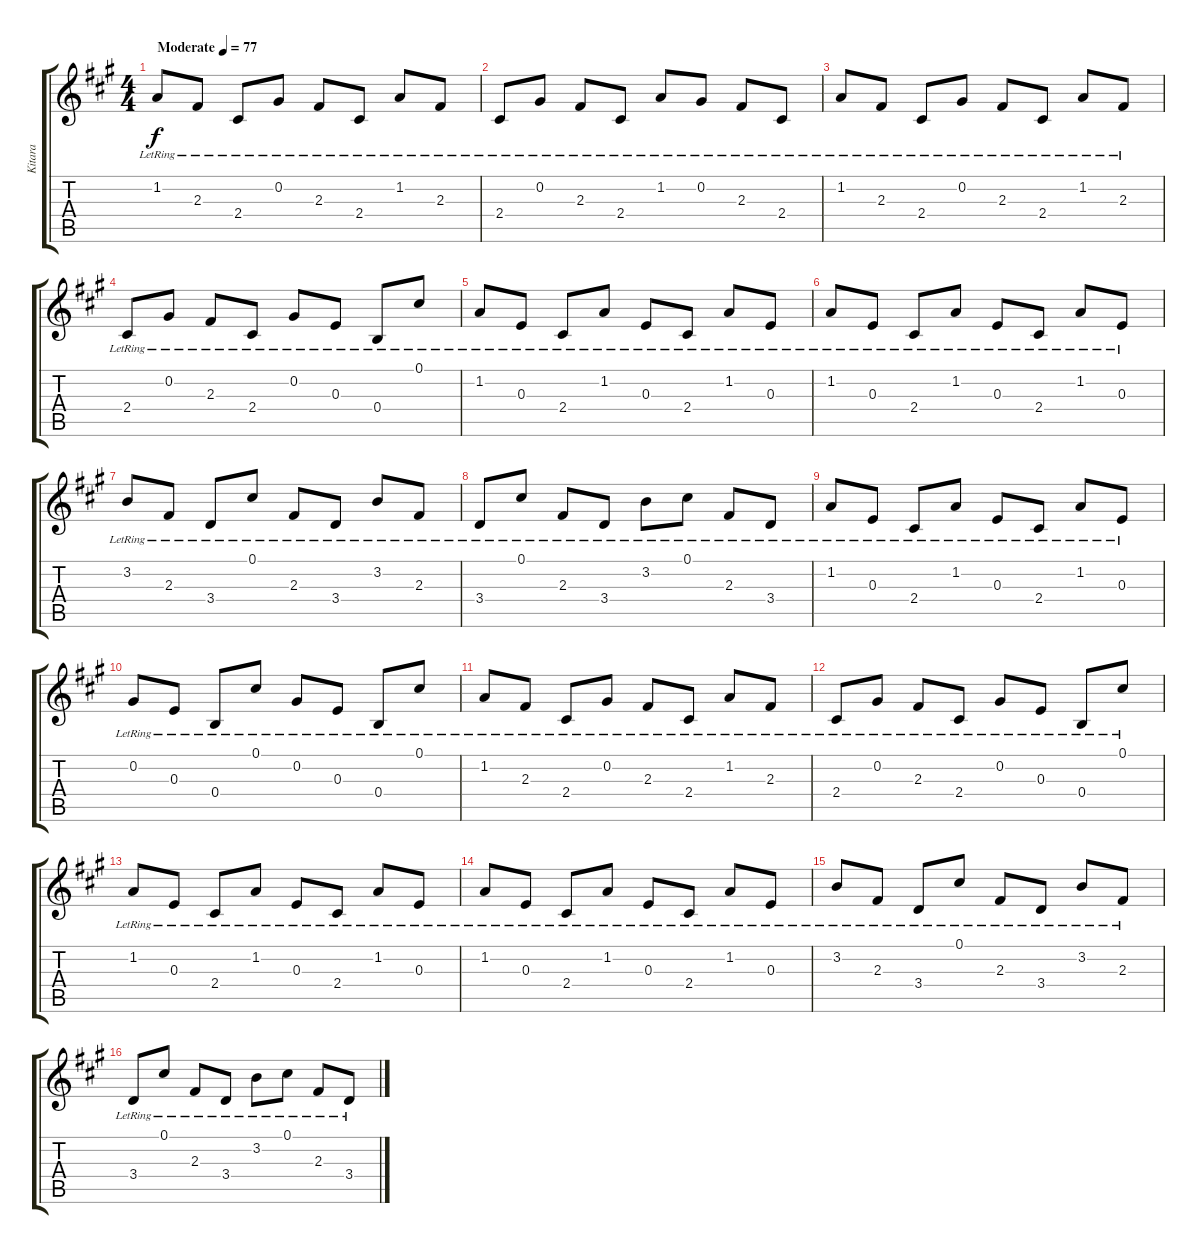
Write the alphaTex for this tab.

\track ("Kitara" "Kitara") {instrument acousticguitarsteel}
\staff {score tabs}
\tuning (Db4 Ab3 E3 B2 Gb2 Db2) {hide}
\ts (4 4)
\tempo (77 "Moderate")
\clef g2
\ks f#minor
1.2{lr}.8{dy f instrument acousticguitarsteel} 2.3{lr}.8 2.4{lr}.8 0.2{lr}.8 2.3{lr}.8 2.4{lr}.8 1.2{lr}.8 2.3{lr}.8 |
2.4{lr}.8 0.2{lr}.8 2.3{lr}.8 2.4{lr}.8 1.2{lr}.8 0.2{lr}.8 2.3{lr}.8 2.4{lr}.8 |
1.2{lr}.8 2.3{lr}.8 2.4{lr}.8 0.2{lr}.8 2.3{lr}.8 2.4{lr}.8 1.2{lr}.8 2.3{lr}.8 |
2.4{lr}.8 0.2{lr}.8 2.3{lr}.8 2.4{lr}.8 0.2{lr}.8 0.3{lr}.8 0.4{lr}.8 0.1{lr}.8 |
1.2{lr}.8 0.3{lr}.8 2.4{lr}.8 1.2{lr}.8 0.3{lr}.8 2.4{lr}.8 1.2{lr}.8 0.3{lr}.8 |
1.2{lr}.8 0.3{lr}.8 2.4{lr}.8 1.2{lr}.8 0.3{lr}.8 2.4{lr}.8 1.2{lr}.8 0.3{lr}.8 |
3.2{lr}.8 2.3{lr}.8 3.4{lr}.8 0.1{lr}.8 2.3{lr}.8 3.4{lr}.8 3.2{lr}.8 2.3{lr}.8 |
3.4{lr}.8 0.1{lr}.8 2.3{lr}.8 3.4{lr}.8 3.2{lr}.8 0.1{lr}.8 2.3{lr}.8 3.4{lr}.8 |
1.2{lr}.8 0.3{lr}.8 2.4{lr}.8 1.2{lr}.8 0.3{lr}.8 2.4{lr}.8 1.2{lr}.8 0.3{lr}.8 |
0.2{lr}.8 0.3{lr}.8 0.4{lr}.8 0.1{lr}.8 0.2{lr}.8 0.3{lr}.8 0.4{lr}.8 0.1{lr}.8 |
1.2{lr}.8 2.3{lr}.8 2.4{lr}.8 0.2{lr}.8 2.3{lr}.8 2.4{lr}.8 1.2{lr}.8 2.3{lr}.8 |
2.4{lr}.8 0.2{lr}.8 2.3{lr}.8 2.4{lr}.8 0.2{lr}.8 0.3{lr}.8 0.4{lr}.8 0.1{lr}.8 |
1.2{lr}.8 0.3{lr}.8 2.4{lr}.8 1.2{lr}.8 0.3{lr}.8 2.4{lr}.8 1.2{lr}.8 0.3{lr}.8 |
1.2{lr}.8 0.3{lr}.8 2.4{lr}.8 1.2{lr}.8 0.3{lr}.8 2.4{lr}.8 1.2{lr}.8 0.3{lr}.8 |
3.2{lr}.8 2.3{lr}.8 3.4{lr}.8 0.1{lr}.8 2.3{lr}.8 3.4{lr}.8 3.2{lr}.8 2.3{lr}.8 |
3.4{lr}.8 0.1{lr}.8 2.3{lr}.8 3.4{lr}.8 3.2{lr}.8 0.1{lr}.8 2.3{lr}.8 3.4{lr}.8
